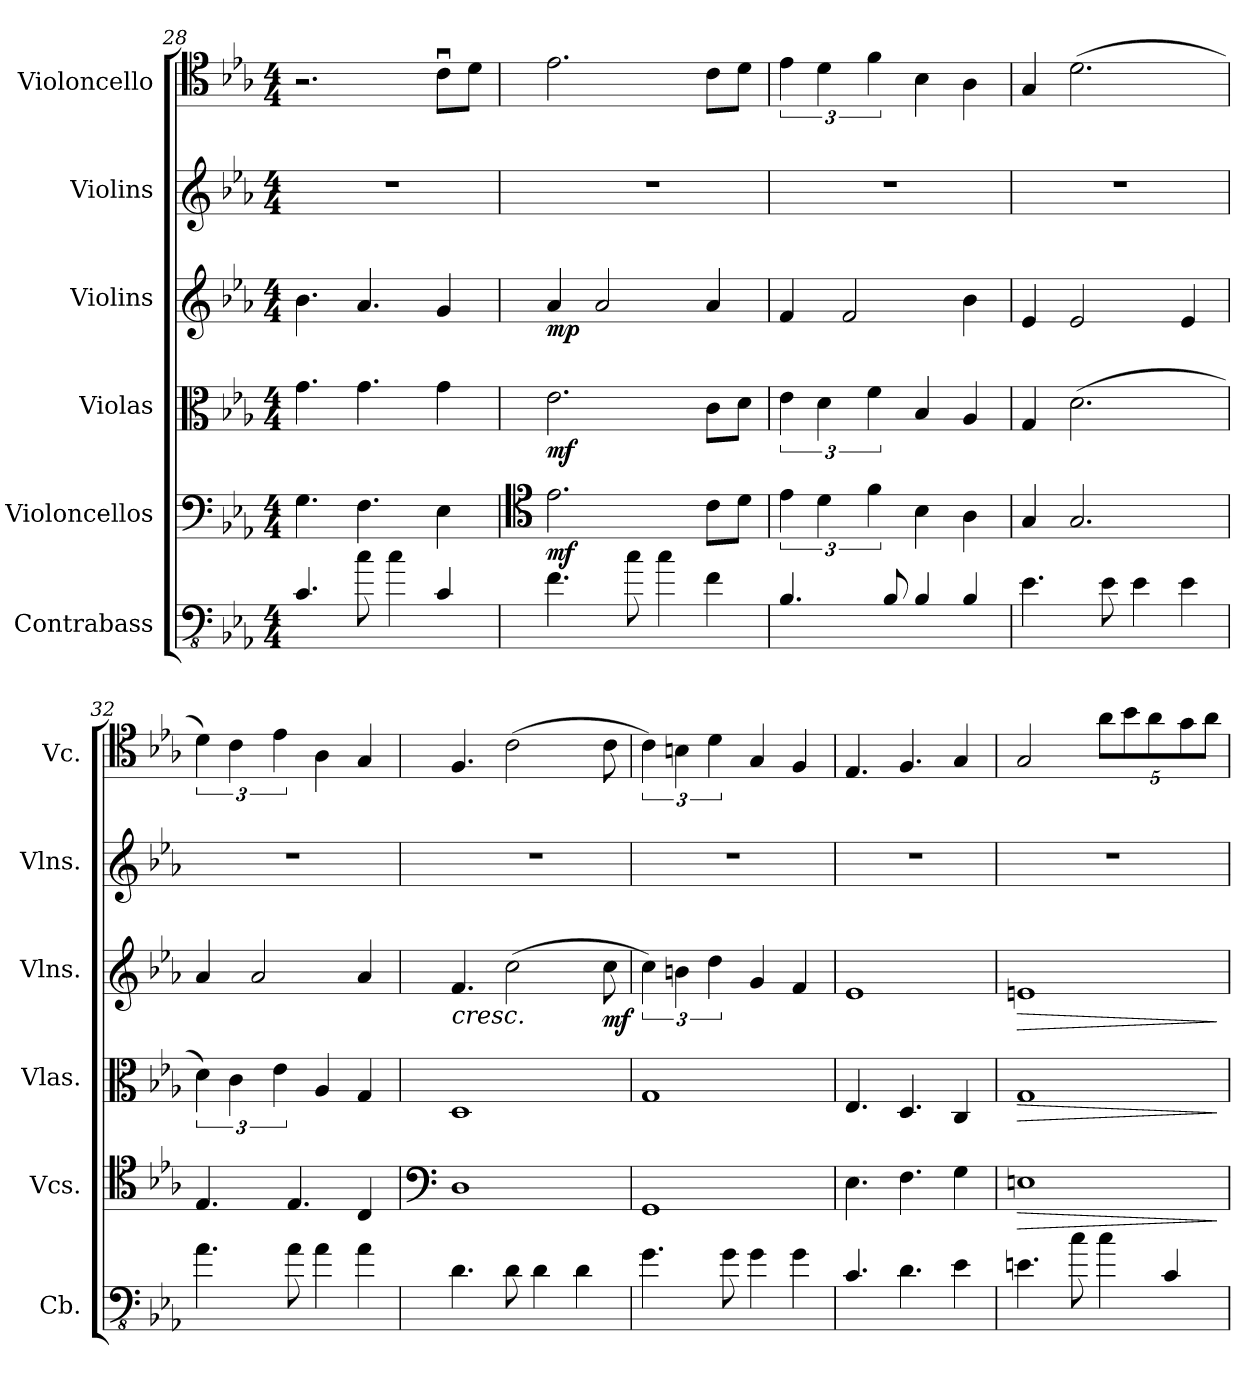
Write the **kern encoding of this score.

**kern	**kern	**dynam	**kern	**dynam	**kern	**dynam	**kern	**kern
*part6	*part5	*part5	*part4	*part4	*part3	*part3	*part2	*part1
*staff6	*staff5	*staff5	*staff4	*staff4	*staff3	*staff3	*staff2	*staff1
*I"Contrabass	*I"Violoncellos	*	*I"Violas	*	*I"Violins	*	*I"Violins	*I"Violoncello
*I'Cb.	*I'Vcs.	*	*I'Vlas.	*	*I'Vlns.	*	*I'Vlns.	*I'Vc.
*clefFv4	*clefF4	*	*clefC3	*	*clefG2	*	*clefG2	*clefC4
*ITrd7c12	*	*	*	*	*	*	*	*
*k[b-e-a-]	*k[b-e-a-]	*	*k[b-e-a-]	*	*k[b-e-a-]	*	*k[b-e-a-]	*k[b-e-a-]
*M4/4	*M4/4	*	*M4/4	*	*M4/4	*	*M4/4	*M4/4
=28	=28	=28	=28	=28	=28	=28	=28	=28
4.CC/	4.G\	.	4.g\	.	4.b-\	.	1r	2.r
8C\	4.F\	.	4.g\	.	4.a-/	.	.	.
4C\	.	.	.	.	.	.	.	.
4CC/	4E-\	.	4g\	.	4g/	.	.	8cu\L
.	.	.	.	.	.	.	.	8d\J
=29	=29	=29	=29	=29	=29	=29	=29	=29
*	*clefC4	*	*	*	*	*	*	*
!	!	!LO:DY:b	!	!LO:DY:b	!	!LO:DY:b	!	!
4.FF\	2.e-\	mf	2.e-\	mf	4a-/	mp	1r	2.e-\
.	.	.	.	.	2a-/	.	.	.
8C\	.	.	.	.	.	.	.	.
4C\	.	.	.	.	.	.	.	.
4FF\	8c\L	.	8c\L	.	4a-/	.	.	8c\L
.	8d\J	.	8d\J	.	.	.	.	8d\J
=30	=30	=30	=30	=30	=30	=30	=30	=30
4.BBB-/	6e-\	.	6e-\	.	4f/	.	1r	6e-\
.	6d\	.	6d\	.	.	.	.	6d\
.	.	.	.	.	2f/	.	.	.
.	6f\	.	6f\	.	.	.	.	6f\
8BBB-/	.	.	.	.	.	.	.	.
4BBB-/	4B-\	.	4B-/	.	.	.	.	4B-\
4BBB-/	4A-\	.	4A-/	.	4b-\	.	.	4A-\
=31	=31	=31	=31	=31	=31	=31	=31	=31
4.EE-\	4G/	.	4G/	.	4e-/	.	1r	4G/
.	2.G/	.	(2.d\	.	2e-/	.	.	(2.d\
8EE-\	.	.	.	.	.	.	.	.
4EE-\	.	.	.	.	.	.	.	.
4EE-\	.	.	.	.	4e-/	.	.	.
!!LO:PB:g=z
=32	=32	=32	=32	=32	=32	=32	=32	=32
4.AA-\	4.E-/	.	6d\)	.	4a-/	.	1r	6d\)
.	.	.	6c\	.	.	.	.	6c\
.	.	.	.	.	2a-/	.	.	.
.	.	.	6e-\	.	.	.	.	6e-\
8AA-\	4.E-/	.	.	.	.	.	.	.
4AA-\	.	.	4A-/	.	.	.	.	4A-\
4AA-\	4C/	.	4G/	.	4a-/	.	.	4G/
=33	=33	=33	=33	=33	=33	=33	=33	=33
*	*clefF4	*	*	*	*	*	*	*
!	!	!	!	!	!	!LO:HP:b	!	!
4.DD\	1D	.	1D	.	4.f/	<	1r	4.F/
8DD\	.	.	.	.	(2cc\	.	.	(2c\
4DD\	.	.	.	.	.	.	.	.
4DD\	.	.	.	.	.	.	.	.
!	!	!	!	!	!	!LO:DY:b	!	!
.	.	.	.	.	8cc\	mf	.	8c\
.	.	.	.	.	.	[	.	.
=34	=34	=34	=34	=34	=34	=34	=34	=34
4.GG\	1GG	.	1G	.	6cc\)	.	1r	6c\)
.	.	.	.	.	6bn\	.	.	6Bn\
.	.	.	.	.	6dd\	.	.	6d\
8GG\	.	.	.	.	.	.	.	.
4GG\	.	.	.	.	4g/	.	.	4G/
4GG\	.	.	.	.	4f/	.	.	4F/
=35	=35	=35	=35	=35	=35	=35	=35	=35
4.CC/	4.E-\	.	4.E-/	.	1e-	.	1r	4.E-/
4.DD\	4.F\	.	4.D/	.	.	.	.	4.F/
4EE-\	4G\	.	4C/	.	.	.	.	4G/
=36	=36	=36	=36	=36	=36	=36	=36	=36
!	!	!LO:HP:b	!	!LO:HP:b	!	!LO:HP:b	!	!
4.EEn\	1En	>	1G	>	1en	>	1r	2G/
8C\	.	.	.	.	.	.	.	.
*	*	*	*	*	*	*	*	*Xbrackettup
4C\	.	.	.	.	.	.	.	10a-\L
.	.	.	.	.	.	.	.	10b-\
.	.	.	.	.	.	.	.	10a-\
4CC/	.	.	.	.	.	.	.	.
.	.	.	.	.	.	.	.	10g\
.	.	.	.	.	.	.	.	10a-\J
.	.	]	.	]	.	]	.	.
=	=	=	=	=	=	=	=	=
*-	*-	*-	*-	*-	*-	*-	*-	*-
